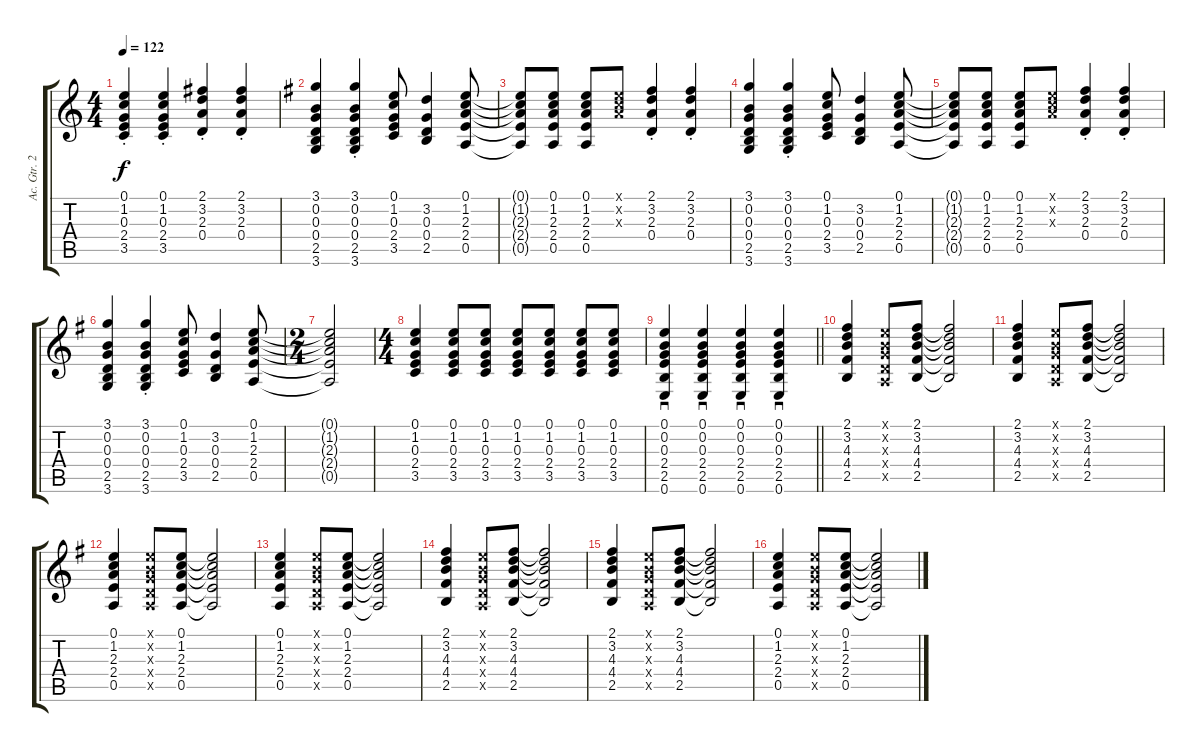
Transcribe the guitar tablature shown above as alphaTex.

\track ("Ac. Gtr. 2" "Ac. Gtr. 2") {instrument acousticguitarnylon}
\staff {score tabs}
\tuning (E4 B3 G3 D3 A2 E2) {hide}
\ts (4 4)
\tempo 122
\clef g2
\ks c
(0.1{st} 1.2{st} 0.3{st} 2.4{st} 3.5{st}).4{dy f} (0.1{st} 1.2{st} 0.3{st} 2.4{st} 3.5{st}).4 (2.1{st} 3.2{st} 2.3{st} 0.4{st}).4 (2.1{st} 3.2{st} 2.3{st} 0.4{st}).4 |
\ks g
(3.1 0.2 0.3 0.4 2.5 3.6).4 (3.1{st} 0.2{st} 0.3{st} 0.4{st} 2.5{st} 3.6{st}).4 (0.1 1.2 0.3 2.4 3.5).8 (3.2 0.3 0.4 2.5).4 (0.1 1.2 2.3 2.4 0.5).8 |
(0.1{t} 1.2{t} 2.3{t} 2.4{t} 0.5{t}).8 (0.1 1.2 2.3 2.4 0.5).8 (0.1 1.2 2.3 2.4 0.5).8 (0.1{x} 1.2{x} 2.3{x}).8 (2.1{st} 3.2{st} 2.3{st} 0.4{st}).4 (2.1{st} 3.2{st} 2.3{st} 0.4{st}).4 |
(3.1 0.2 0.3 0.4 2.5 3.6).4 (3.1{st} 0.2{st} 0.3{st} 0.4{st} 2.5{st} 3.6{st}).4 (0.1 1.2 0.3 2.4 3.5).8 (3.2 0.3 0.4 2.5).4 (0.1 1.2 2.3 2.4 0.5).8 |
(0.1{t} 1.2{t} 2.3{t} 2.4{t} 0.5{t}).8 (0.1 1.2 2.3 2.4 0.5).8 (0.1 1.2 2.3 2.4 0.5).8 (0.1{x} 1.2{x} 2.3{x}).8 (2.1{st} 3.2{st} 2.3{st} 0.4{st}).4 (2.1{st} 3.2{st} 2.3{st} 0.4{st}).4 |
(3.1 0.2 0.3 0.4 2.5 3.6).4 (3.1{st} 0.2{st} 0.3{st} 0.4{st} 2.5{st} 3.6{st}).4 (0.1 1.2 0.3 2.4 3.5).8 (3.2 0.3 0.4 2.5).4 (0.1 1.2 2.3 2.4 0.5).8 |
\ts (2 4)
(0.1{t} 1.2{t} 2.3{t} 2.4{t} 0.5{t}).2 |
\ts (4 4)
(0.1 1.2 0.3 2.4 3.5).4 (0.1 1.2 0.3 2.4 3.5).8 (0.1 1.2 0.3 2.4 3.5).8 (0.1 1.2 0.3 2.4 3.5).8 (0.1 1.2 0.3 2.4 3.5).8 (0.1 1.2 0.3 2.4 3.5).8 (0.1 1.2 0.3 2.4 3.5).8 |
\barLineRight lightlight
(0.1 0.2 0.3 2.4 2.5 0.6).4{sd} (0.1 0.2 0.3 2.4 2.5 0.6).4{sd} (0.1 0.2 0.3 2.4 2.5 0.6).4{sd} (0.1 0.2 0.3 2.4 2.5 0.6).4{sd} |
(2.1 3.2 4.3 4.4 2.5).4 (0.1{x} 0.2{x} 0.3{x} 0.4{x} 0.5{x}).8 (2.1 3.2 4.3 4.4 2.5).8 (2.1{t} 3.2{t} 4.3{t} 4.4{t} 2.5{t}).2 |
(2.1 3.2 4.3 4.4 2.5).4 (0.1{x} 0.2{x} 0.3{x} 0.4{x} 0.5{x}).8 (2.1 3.2 4.3 4.4 2.5).8 (2.1{t} 3.2{t} 4.3{t} 4.4{t} 2.5{t}).2 |
(0.1 1.2 2.3 2.4 0.5).4 (0.1{x} 0.2{x} 0.3{x} 0.4{x} 0.5{x}).8 (0.1 1.2 2.3 2.4 0.5).8 (0.1{t} 1.2{t} 2.3{t} 2.4{t} 0.5{t}).2 |
(0.1 1.2 2.3 2.4 0.5).4 (0.1{x} 0.2{x} 0.3{x} 0.4{x} 0.5{x}).8 (0.1 1.2 2.3 2.4 0.5).8 (0.1{t} 1.2{t} 2.3{t} 2.4{t} 0.5{t}).2 |
(2.1 3.2 4.3 4.4 2.5).4 (0.1{x} 0.2{x} 0.3{x} 0.4{x} 0.5{x}).8 (2.1 3.2 4.3 4.4 2.5).8 (2.1{t} 3.2{t} 4.3{t} 4.4{t} 2.5{t}).2 |
(2.1 3.2 4.3 4.4 2.5).4 (0.1{x} 0.2{x} 0.3{x} 0.4{x} 0.5{x}).8 (2.1 3.2 4.3 4.4 2.5).8 (2.1{t} 3.2{t} 4.3{t} 4.4{t} 2.5{t}).2 |
(0.1 1.2 2.3 2.4 0.5).4 (0.1{x} 0.2{x} 0.3{x} 0.4{x} 0.5{x}).8 (0.1 1.2 2.3 2.4 0.5).8 (0.1{t} 1.2{t} 2.3{t} 2.4{t} 0.5{t}).2
